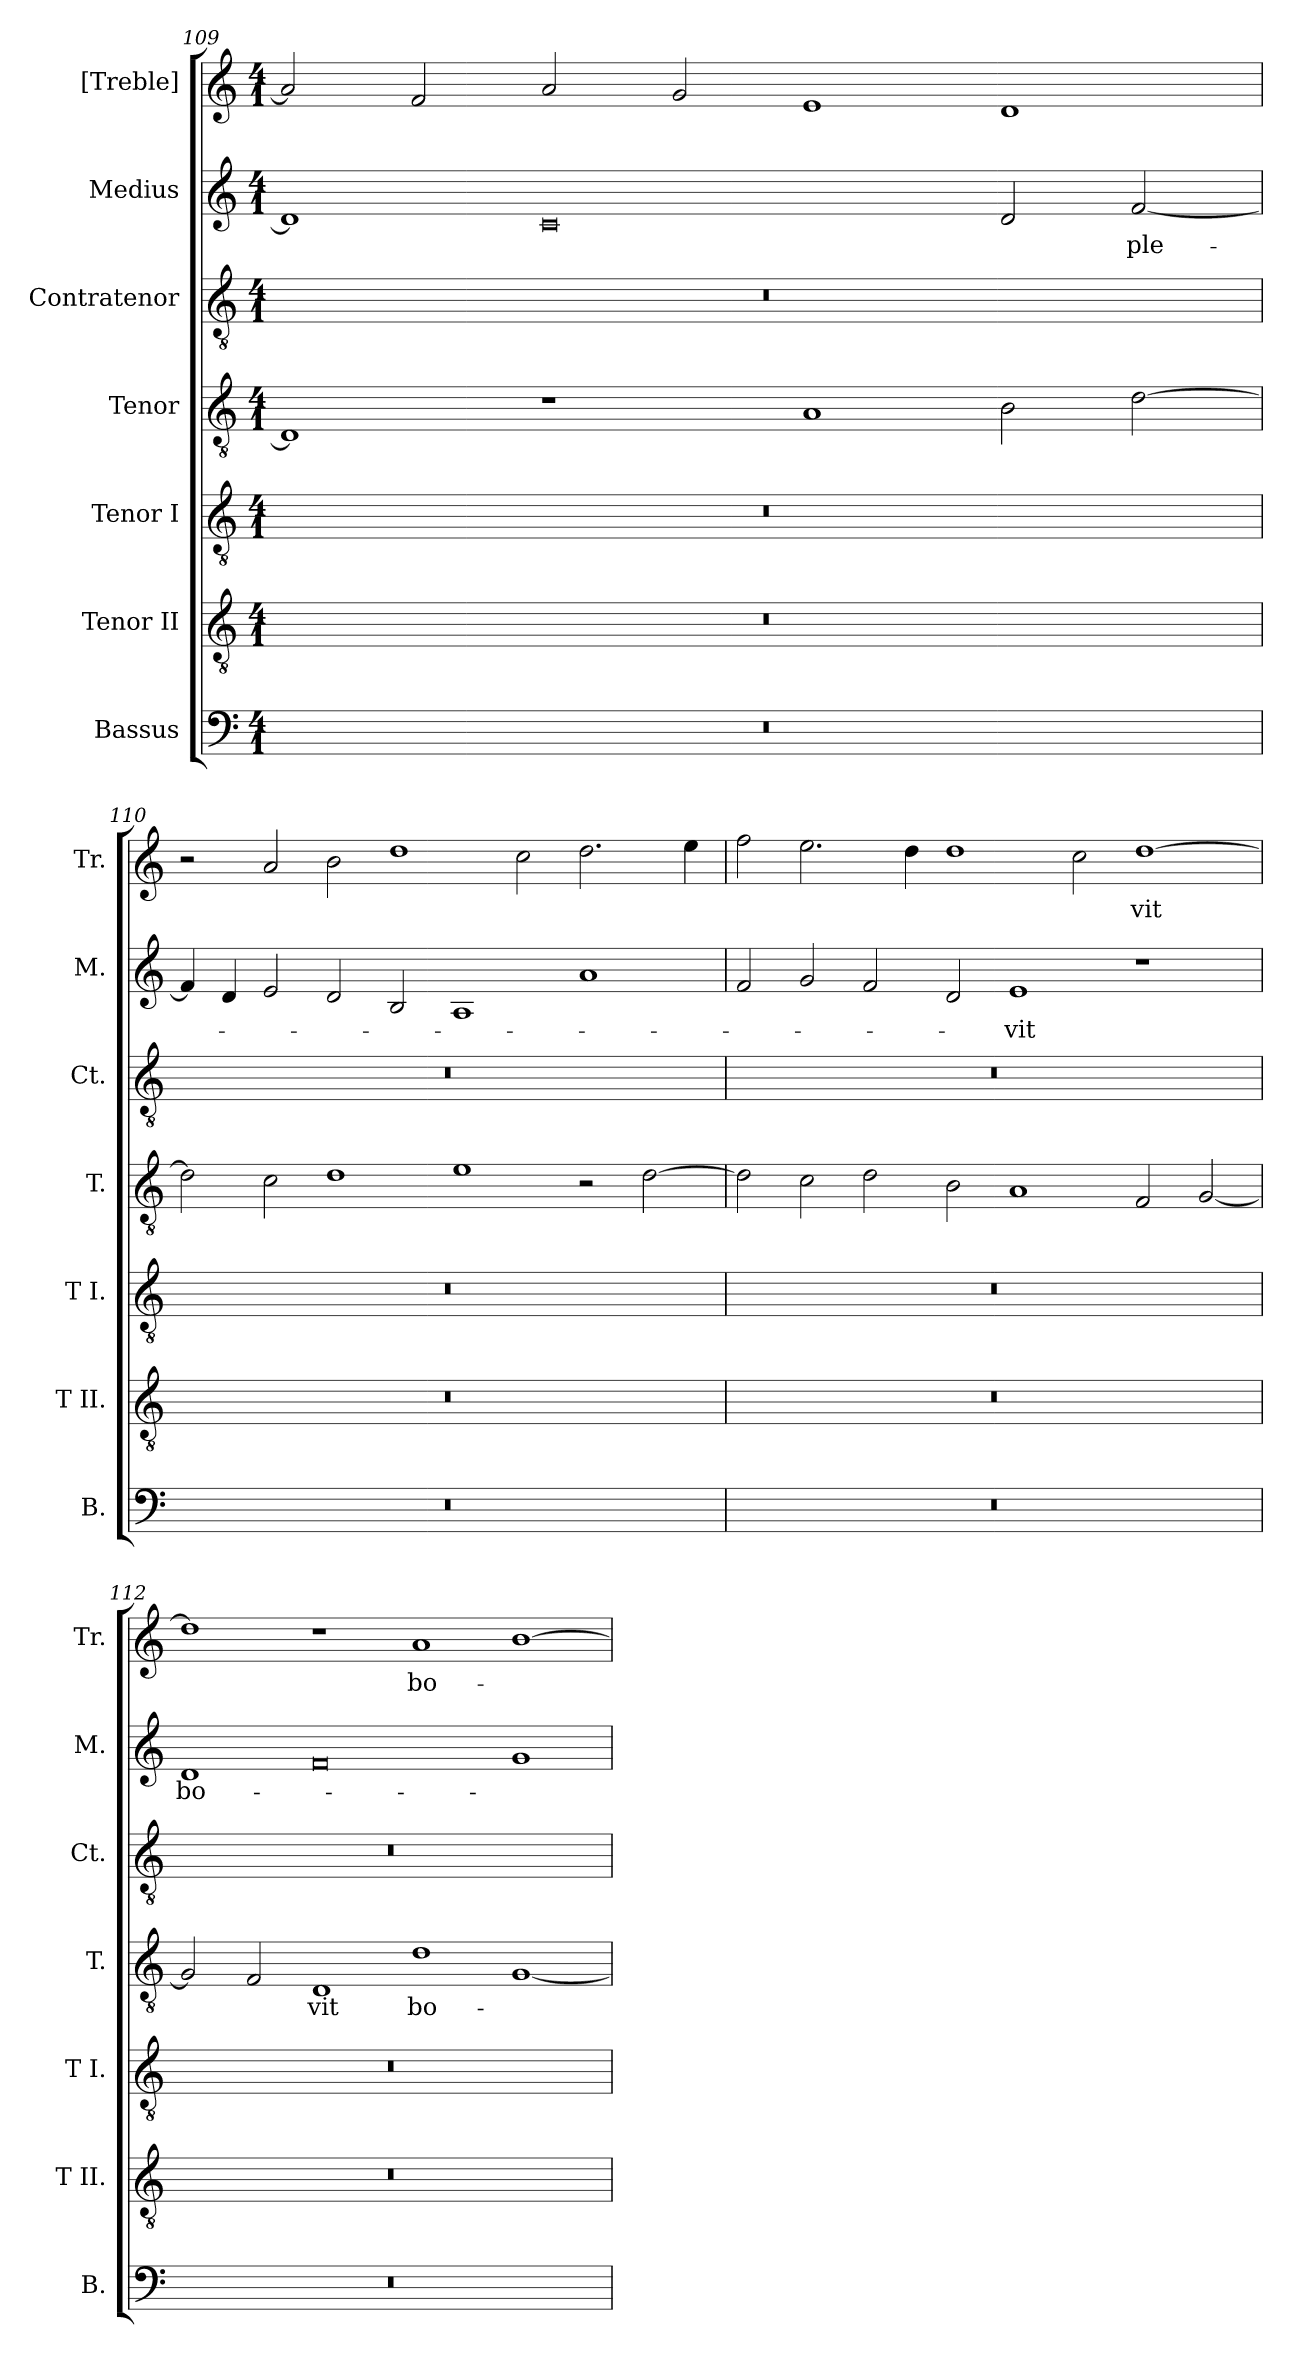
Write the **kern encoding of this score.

**kern	**kern	**kern	**kern	**text	**kern	**kern	**text	**kern	**text
*part7	*part6	*part5	*part4	*part4	*part3	*part2	*part2	*part1	*part1
*staff7	*staff6	*staff5	*staff4	*staff4	*staff3	*staff2	*staff2	*staff1	*staff1
*I"Bassus	*I"Tenor II	*I"Tenor I	*I"Tenor	*	*I"Contratenor	*I"Medius	*	*I"[Treble]	*
*I'B.	*I'T II.	*I'T I.	*I'T.	*	*I'Ct.	*I'M.	*	*I'Tr.	*
*clefF4	*clefGv2	*clefGv2	*clefGv2	*	*clefGv2	*clefG2	*	*clefG2	*
*	*ITrd7c12	*ITrd7c12	*ITrd7c12	*	*ITrd7c12	*	*	*	*
*k[]	*k[]	*k[]	*k[]	*	*k[]	*k[]	*	*k[]	*
*C:	*C:	*C:	*C:	*	*C:	*C:	*	*C:	*
*M4/1	*M4/1	*M4/1	*M4/1	*	*M4/1	*M4/1	*	*M4/1	*
=109	=109	=109	=109	=109	=109	=109	=109	=109	=109
!LO:N:vis=1	!LO:N:vis=1	!LO:N:vis=1	!	!	!LO:N:vis=1	!	!	!	!
00r	00r	00r	1DDi]	.	00r	1di]	.	2ai/]	.
.	.	.	.	.	.	.	.	2fi/	.
.	.	.	1r	.	.	0ci	.	2ai/	.
.	.	.	.	.	.	.	.	2gi/	.
.	.	.	1AAi	.	.	.	.	1ei	.
.	.	.	2BBi\	.	.	2di/	.	1di	.
!	!	!	!	!	!	!	!LO:LY:b:color=#000000	!	!
.	.	.	[>2Di\	.	.	[<2fi/	-ple-	.	.
=110`	=110`	=110`	=110`	=110`	=110`	=110`	=110`	=110`	=110`
!LO:N:vis=1	!LO:N:vis=1	!LO:N:vis=1	!	!	!LO:N:vis=1	!	!	!	!
00r	00r	00r	2Di\]	.	00r	4fi/]	.	2r	.
.	.	.	.	.	.	4di/	.	.	.
.	.	.	2Ci\	.	.	2ei/	.	2ai/	.
.	.	.	1Di	.	.	2di/	.	2bi\	.
.	.	.	.	.	.	2Bi/	.	1ddi	.
.	.	.	1Ei	.	.	1Ai	.	.	.
.	.	.	.	.	.	.	.	2cci\	.
.	.	.	2r	.	.	1ai	.	2.ddi\	.
.	.	.	[>2Di\	.	.	.	.	.	.
.	.	.	.	.	.	.	.	4eei\	.
!!LO:PB:g=z
=111`	=111`	=111`	=111`	=111`	=111`	=111`	=111`	=111`	=111`
!LO:N:vis=1	!LO:N:vis=1	!LO:N:vis=1	!	!	!LO:N:vis=1	!	!	!	!
00r	00r	00r	2Di\]	.	00r	2fi/	.	2ffi\	.
.	.	.	2Ci\	.	.	2gi/	.	2.eei\	.
.	.	.	2Di\	.	.	2fi/	.	.	.
.	.	.	.	.	.	.	.	4ddi\	.
.	.	.	2BBi\	.	.	2di/	.	1ddi	.
!	!	!	!	!	!	!	!LO:LY:b:color=#000000	!	!
.	.	.	1AAi	.	.	1ei	-vit	.	.
.	.	.	.	.	.	.	.	2cci\	.
!	!	!	!	!	!	!	!	!	!LO:LY:b:color=#000000
.	.	.	2FFi/	.	.	1r	.	[>1ddi	-vit
.	.	.	[<2GGi/	.	.	.	.	.	.
=112`	=112`	=112`	=112`	=112`	=112`	=112`	=112`	=112`	=112`
!LO:N:vis=1	!LO:N:vis=1	!LO:N:vis=1	!	!	!LO:N:vis=1	!	!	!	!
!	!	!	!	!	!	!	!LO:LY:b:color=#000000	!	!
00r	00r	00r	2GGi/]	.	00r	1di	bo-	1ddi]	.
.	.	.	2FFi/	.	.	.	.	.	.
!	!	!	!	!LO:LY:b:color=#000000	!	!	!	!	!
.	.	.	1DDi	-vit	.	0fi	.	1r	.
!	!	!	!	!LO:LY:b:color=#000000	!	!	!	!	!
!	!	!	!	!	!	!	!	!	!LO:LY:b:color=#000000
.	.	.	1Di	bo-	.	.	.	1ai	bo-
.	.	.	[<1GGi	.	.	1gi	.	[>1bi	.
=`	=`	=`	=`	=`	=`	=`	=`	=`	=`
*-	*-	*-	*-	*-	*-	*-	*-	*-	*-
